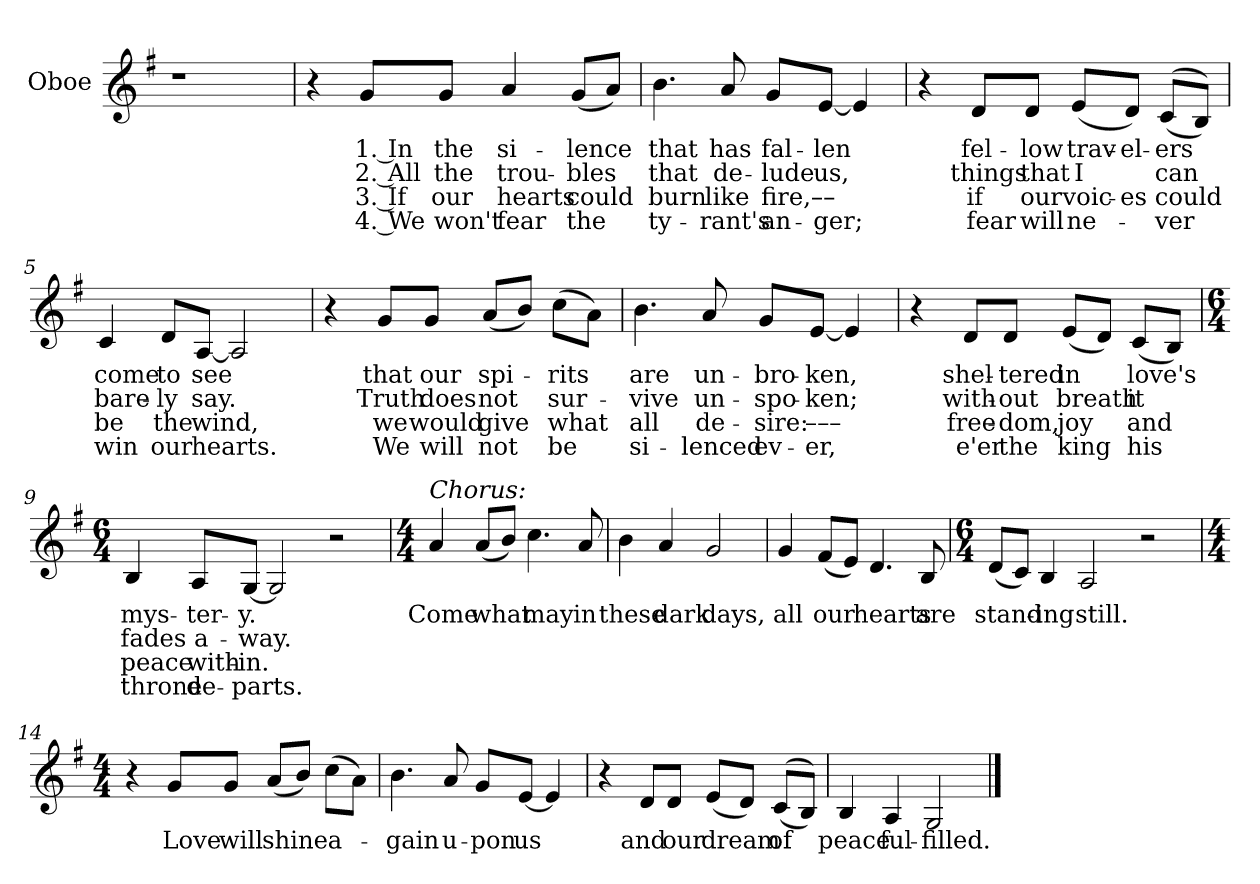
**kern	**text	**text	**text	**text
*part1	*part1	*part1	*part1	*part1
*staff1	*staff1	*staff1	*staff1	*staff1
*I"Oboe	*	*	*	*
*I'Ob.	*	*	*	*
*clefG2	*	*	*	*
*k[f#]	*	*	*	*
=	=	=	=	=
1r	.	.	.	.
=1	=1	=1	=1	=1
1r	.	.	.	.
=2	=2	=2	=2	=2
4r	.	.	.	.
!	!LO:LY:b	!LO:LY:b	!LO:LY:b	!LO:LY:b
8g/L	1. In	2. All	3. If	4. We
!	!LO:LY:b	!LO:LY:b	!LO:LY:b	!LO:LY:b
8g/J	the	the	our	won't
!	!LO:LY:b	!LO:LY:b	!LO:LY:b	!LO:LY:b
4a/	si-	trou-	hearts	fear
!	!LO:LY:b	!LO:LY:b	!LO:LY:b	!LO:LY:b
(8g/L	-lence	-bles	could	the
8a/J)	.	.	.	.
=3	=3	=3	=3	=3
!	!LO:LY:b	!LO:LY:b	!LO:LY:b	!LO:LY:b
4.b\	that	that	burn	ty-
!	!LO:LY:b	!LO:LY:b	!LO:LY:b	!LO:LY:b
8a/	has	de-	like	-rant's
!	!LO:LY:b	!LO:LY:b	!LO:LY:b	!LO:LY:b
8g/L	fal-	-lude	fire,––	an-
!	!LO:LY:b	!LO:LY:b	!	!LO:LY:b
[8e/J	-len	us,	.	-ger;
4e/]	.	.	.	.
!!LO:LB:g=z
=4	=4	=4	=4	=4
4r	.	.	.	.
!	!LO:LY:b	!LO:LY:b	!LO:LY:b	!LO:LY:b
8d/L	fel-	things	if	fear
!	!LO:LY:b	!LO:LY:b	!LO:LY:b	!LO:LY:b
8d/J	-low	that	our	will
!	!LO:LY:b	!LO:LY:b	!LO:LY:b	!LO:LY:b
(<8e/L	trav-	I	voic-	ne-
!	!LO:LY:b	!	!LO:LY:b	!
8d/J)	-el-	.	-es	.
!	!LO:LY:b	!LO:LY:b	!LO:LY:b	!LO:LY:b
(<(<8c/L	-ers	can	could	-ver
8B/J))	.	.	.	.
=5	=5	=5	=5	=5
!	!LO:LY:b	!LO:LY:b	!LO:LY:b	!LO:LY:b
4c/	come	bare-	be	win
!	!LO:LY:b	!LO:LY:b	!LO:LY:b	!LO:LY:b
8d/L	to	-ly	the	our
!	!LO:LY:b	!LO:LY:b	!LO:LY:b	!LO:LY:b
[8A/J	see	say.	wind,	hearts.
2A/]	.	.	.	.
=6	=6	=6	=6	=6
4r	.	.	.	.
!	!LO:LY:b	!LO:LY:b	!LO:LY:b	!LO:LY:b
8g/L	that	Truth	we	We
!	!LO:LY:b	!LO:LY:b	!LO:LY:b	!LO:LY:b
8g/J	our	does	would	will
!	!LO:LY:b	!LO:LY:b	!LO:LY:b	!LO:LY:b
(8a/L	spi-	not	give	not
8b/J)	.	.	.	.
!	!LO:LY:b	!LO:LY:b	!LO:LY:b	!LO:LY:b
(8cc\L	-rits	sur-	what	be
8a\J)	.	.	.	.
!!LO:LB:g=z
=7	=7	=7	=7	=7
!	!LO:LY:b	!LO:LY:b	!LO:LY:b	!LO:LY:b
4.b\	are	-vive	all	si-
!	!LO:LY:b	!LO:LY:b	!LO:LY:b	!LO:LY:b
8a/	un-	un-	de-	-lenced
!	!LO:LY:b	!LO:LY:b	!LO:LY:b	!LO:LY:b
8g/L	-bro-	-spo-	-sire:	ev-
!	!LO:LY:b	!LO:LY:b	!LO:LY:b	!LO:LY:b
[8e/J	-ken,	-ken;	–––	-er,
4e/]	.	.	.	.
=8	=8	=8	=8	=8
4r	.	.	.	.
!	!LO:LY:b	!LO:LY:b	!LO:LY:b	!LO:LY:b
8d/L	shel-	with-	free-	e'er
!	!LO:LY:b	!LO:LY:b	!LO:LY:b	!LO:LY:b
8d/J	-tered	-out	-dom,	the
!	!LO:LY:b	!LO:LY:b	!LO:LY:b	!LO:LY:b
(<8e/L	in	breath	joy	king
8d/J)	.	.	.	.
!	!LO:LY:b	!LO:LY:b	!LO:LY:b	!LO:LY:b
(8c/L	love's	it	and	his
8B/J)	.	.	.	.
=9	=9	=9	=9	=9
*M6/4	*	*	*	*
!	!LO:LY:b	!LO:LY:b	!LO:LY:b	!LO:LY:b
4B/	mys-	fades	peace	throne
!	!LO:LY:b	!LO:LY:b	!LO:LY:b	!LO:LY:b
8A/L	-ter-	a-	with-	de-
!	!LO:LY:b	!LO:LY:b	!LO:LY:b	!LO:LY:b
[8G/J	-y.	-way.	-in.	-parts.
2G/]	.	.	.	.
2r	.	.	.	.
!!LO:LB:g=z
=10	=10	=10	=10	=10
*M4/4	*	*	*	*
!LO:TX:a:i:t=Chorus&colon;	!	!	!	!
!	!LO:LY:b	!	!	!
4a/	Come	.	.	.
!	!LO:LY:b	!	!	!
(<8a/L	what	.	.	.
8b/J)	.	.	.	.
!	!LO:LY:b	!	!	!
4.cc\	may	.	.	.
!	!LO:LY:b	!	!	!
8a/	in	.	.	.
=11	=11	=11	=11	=11
!	!LO:LY:b	!	!	!
4b\	these	.	.	.
!	!LO:LY:b	!	!	!
4a/	dark	.	.	.
!	!LO:LY:b	!	!	!
2g/	days,	.	.	.
=12	=12	=12	=12	=12
!	!LO:LY:b	!	!	!
4g/	all	.	.	.
!	!LO:LY:b	!	!	!
(8f#/L	our	.	.	.
8e/J)	.	.	.	.
!	!LO:LY:b	!	!	!
4.d/	hearts	.	.	.
!	!LO:LY:b	!	!	!
8B/	are	.	.	.
!!LO:LB:g=z
=13	=13	=13	=13	=13
*M6/4	*	*	*	*
!	!LO:LY:b	!	!	!
(<8d/L	stand-	.	.	.
8c/J)	.	.	.	.
!	!LO:LY:b	!	!	!
4B/	-ing	.	.	.
!	!LO:LY:b	!	!	!
2A/	still.	.	.	.
2r	.	.	.	.
=14	=14	=14	=14	=14
*M4/4	*	*	*	*
4r	.	.	.	.
!	!LO:LY:b	!	!	!
8g/L	Love	.	.	.
!	!LO:LY:b	!	!	!
8g/J	will	.	.	.
!	!LO:LY:b	!	!	!
(8a/L	shine	.	.	.
8b/J)	.	.	.	.
!	!LO:LY:b	!	!	!
(8cc\L	a-	.	.	.
8a\J)	.	.	.	.
=15	=15	=15	=15	=15
!	!LO:LY:b	!	!	!
4.b\	-gain	.	.	.
!	!LO:LY:b	!	!	!
8a/	u-	.	.	.
!	!LO:LY:b	!	!	!
8g/L	-pon	.	.	.
!	!LO:LY:b	!	!	!
[8e/J	us	.	.	.
4e/]	.	.	.	.
!!LO:LB:g=z
=16	=16	=16	=16	=16
4r	.	.	.	.
!	!LO:LY:b	!	!	!
8d/L	and	.	.	.
!	!LO:LY:b	!	!	!
8d/J	our	.	.	.
!	!LO:LY:b	!	!	!
(<8e/L	dream	.	.	.
8d/J)	.	.	.	.
!	!LO:LY:b	!	!	!
(<(<8c/L	of	.	.	.
8B/J))	.	.	.	.
=17	=17	=17	=17	=17
!	!LO:LY:b	!	!	!
4B/	peace	.	.	.
!	!LO:LY:b	!	!	!
4A/	ful-	.	.	.
!	!LO:LY:b	!	!	!
2G/	-filled.	.	.	.
==	==	==	==	==
*-	*-	*-	*-	*-
